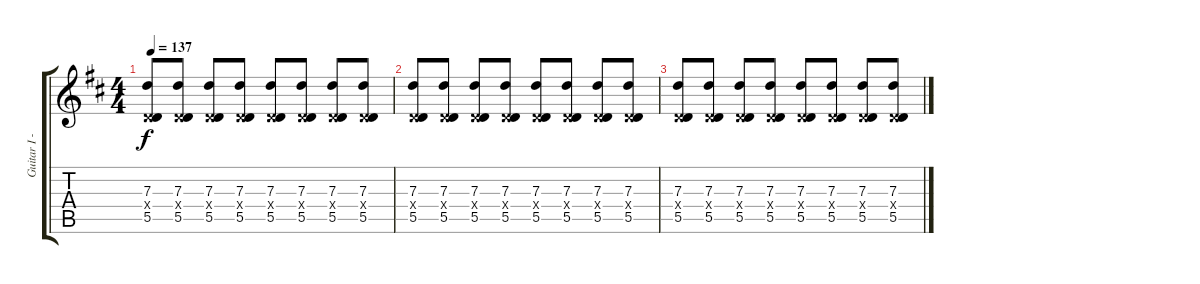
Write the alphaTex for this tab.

\track ("Guitar I - Gotoh" "Guitar I -") {instrument overdrivenguitar}
\staff {score tabs}
\tuning (E4 B3 G3 D3 A2 E2) {hide}
\ts (4 4)
\tempo 137
\clef g2
\ks d
(7.3 0.4{x} 5.5).8{dy f} (7.3 0.4{x} 5.5).8 (7.3 0.4{x} 5.5).8 (7.3 0.4{x} 5.5).8 (7.3 0.4{x} 5.5).8 (7.3 0.4{x} 5.5).8 (7.3 0.4{x} 5.5).8 (7.3 0.4{x} 5.5).8 |
(7.3 0.4{x} 5.5).8 (7.3 0.4{x} 5.5).8 (7.3 0.4{x} 5.5).8 (7.3 0.4{x} 5.5).8 (7.3 0.4{x} 5.5).8 (7.3 0.4{x} 5.5).8 (7.3 0.4{x} 5.5).8 (7.3 0.4{x} 5.5).8 |
(7.3 0.4{x} 5.5).8 (7.3 0.4{x} 5.5).8 (7.3 0.4{x} 5.5).8 (7.3 0.4{x} 5.5).8 (7.3 0.4{x} 5.5).8 (7.3 0.4{x} 5.5).8 (7.3 0.4{x} 5.5).8 (7.3 0.4{x} 5.5).8
